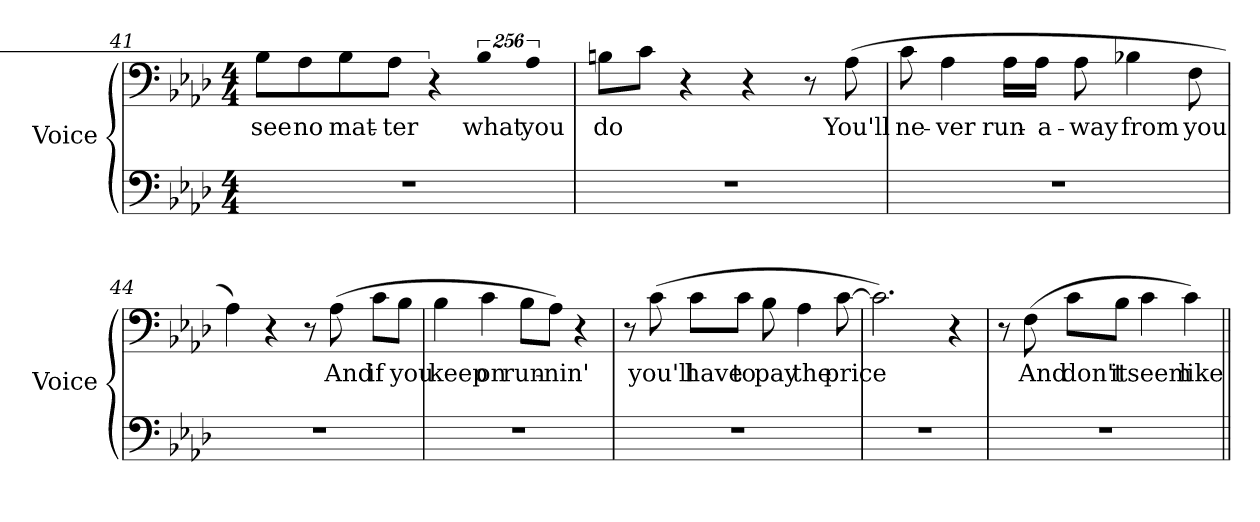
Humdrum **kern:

**kern	**kern	**text
*part2	*part1	*part1
*staff2	*staff1	*staff1
*I"Voice	*I"Voice	*
*I'Voice	*I'Voice	*
!!LO:LB:g=z
*clefF4	*clefF4	*
*k[b-e-a-d-]	*k[b-e-a-d-]	*
*f:	*f:	*
*M4/4	*M4/4	*
=41	=41	=41
!	!	!LO:LY:b:color=#000000
1r	8B-i\L	see
!	!	!LO:LY:b:color=#000000
.	8A-i\	no
!	!	!LO:LY:b:color=#000000
.	8B-i\	mat-
!	!	!LO:LY:b:color=#000000
.	8A-i\J	-ter
!	!LO:N:vis=4	!
.	512%85r	.
!	!LO:N:vis=4	!
!	!	!LO:LY:b:color=#000000
.	1024%171B-i\	what
!	!LO:N:vis=4	!
!	!	!LO:LY:b:color=#000000
.	1024%171A-i\	you
=42	=42	=42
!	!	!LO:LY:b:color=#000000
1r	8Bni\L	do
.	8ci\J	.
.	4r	.
.	4r	.
.	8r	.
!	!	!LO:LY:b:color=#000000
.	(8A-i\	You'll
=43	=43	=43
!	!	!LO:LY:b:color=#000000
1r	8ci\	ne-
!	!	!LO:LY:b:color=#000000
.	4A-i\	-ver
!	!	!LO:LY:b:color=#000000
.	16A-i\LL	run-
!	!	!LO:LY:b:color=#000000
.	16A-i\JJ	-a-
!	!	!LO:LY:b:color=#000000
.	8A-i\	-way
!	!	!LO:LY:b:color=#000000
.	4B-Xi\	from
!	!	!LO:LY:b:color=#000000
.	8Fi\	you
=44	=44	=44
1r	4A-i\)	.
.	4r	.
.	8r	.
!	!	!LO:LY:b:color=#000000
.	(8A-i\	And
!	!	!LO:LY:b:color=#000000
.	8ci\L	if
!	!	!LO:LY:b:color=#000000
.	8B-i\J	you
!!LO:LB:g=z
=45	=45	=45
!	!	!LO:LY:b:color=#000000
1r	4B-i\	keep
!	!	!LO:LY:b:color=#000000
.	4ci\	on
!	!	!LO:LY:b:color=#000000
.	8B-i\L	run-
!	!	!LO:LY:b:color=#000000
.	8A-i\J)	-nin'
.	4r	.
=46	=46	=46
1r	8r	.
!	!	!LO:LY:b:color=#000000
.	(8ci\	you'll
!	!	!LO:LY:b:color=#000000
.	8ci\L	have
!	!	!LO:LY:b:color=#000000
.	8ci\J	to
!	!	!LO:LY:b:color=#000000
.	8B-i\	pay
!	!	!LO:LY:b:color=#000000
.	4A-i\	the
!	!	!LO:LY:b:color=#000000
.	[8ci\	price
=47	=47	=47
1r	2.ci\])	.
.	4r	.
=48	=48	=48
1r	8r	.
!	!	!LO:LY:b:color=#000000
.	(8Fi\	And
!	!	!LO:LY:b:color=#000000
.	8ci\L	don't
!	!	!LO:LY:b:color=#000000
.	8B-i\J	it
!	!	!LO:LY:b:color=#000000
.	4ci\	seem
!	!	!LO:LY:b:color=#000000
.	4ci\)	like
=||	=||	=||
*-	*-	*-
